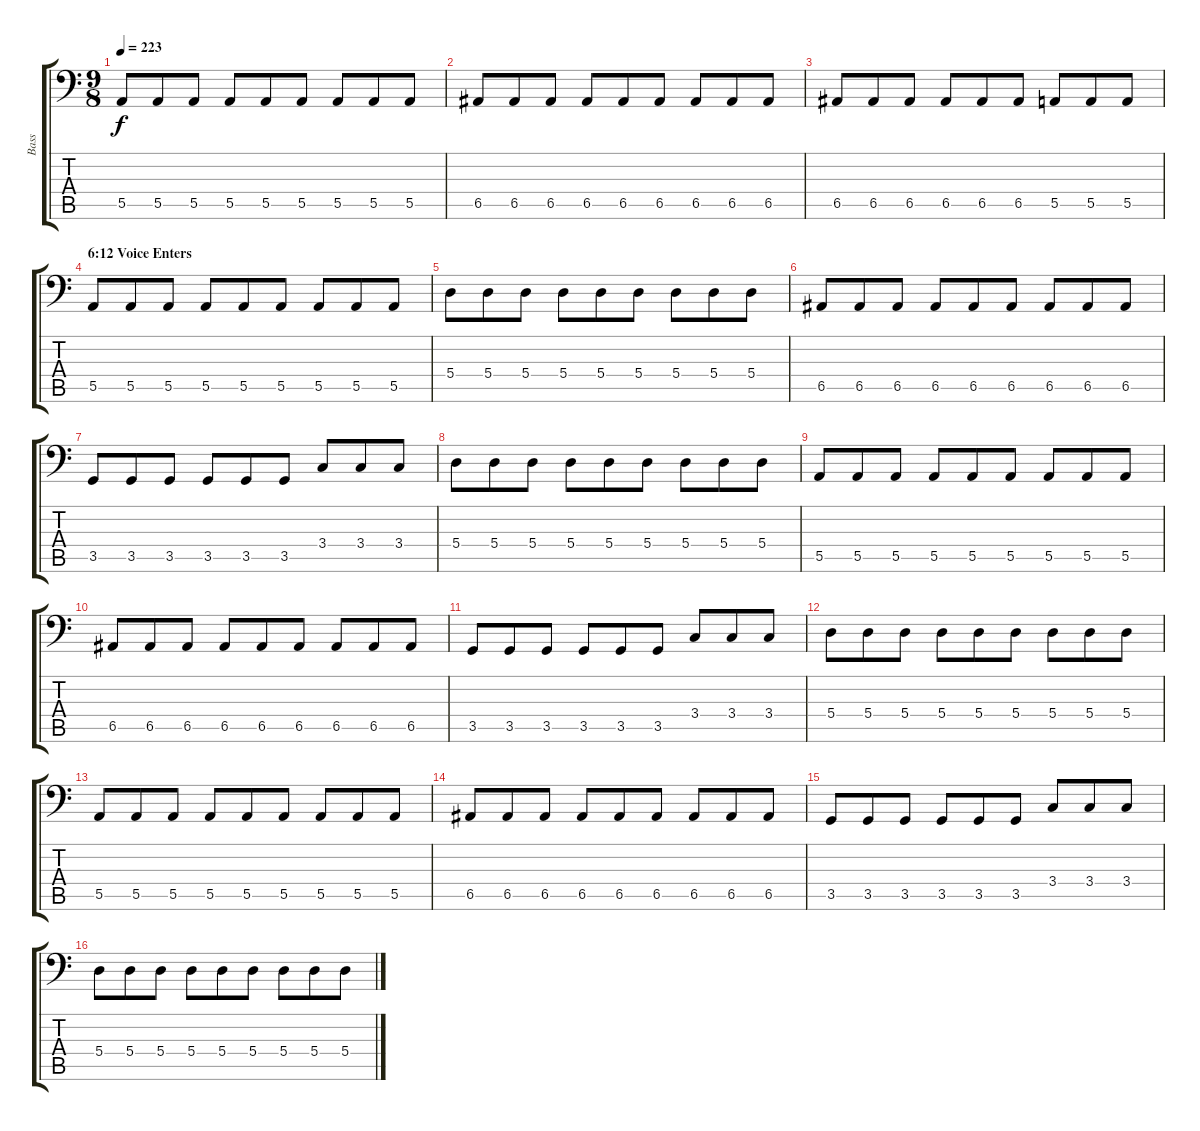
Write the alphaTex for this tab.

\track ("Bass" "Bass") {instrument electricbasspick}
\staff {score tabs}
\tuning (B2 G2 D2 A1 E1 B0) {hide}
\ts (9 8)
\tempo 223
\clef f4
\ks c
5.5.8{dy f} 5.5.8 5.5.8 5.5.8 5.5.8 5.5.8 5.5.8 5.5.8 5.5.8 |
6.5.8 6.5.8 6.5.8 6.5.8 6.5.8 6.5.8 6.5.8 6.5.8 6.5.8 |
6.5.8 6.5.8 6.5.8 6.5.8 6.5.8 6.5.8 5.5.8 5.5.8 5.5.8 |
\section ("" "6:12 Voice Enters")
5.5.8 5.5.8 5.5.8 5.5.8 5.5.8 5.5.8 5.5.8 5.5.8 5.5.8 |
5.4.8 5.4.8 5.4.8 5.4.8 5.4.8 5.4.8 5.4.8 5.4.8 5.4.8 |
6.5.8 6.5.8 6.5.8 6.5.8 6.5.8 6.5.8 6.5.8 6.5.8 6.5.8 |
3.5.8 3.5.8 3.5.8 3.5.8 3.5.8 3.5.8 3.4.8 3.4.8 3.4.8 |
5.4.8 5.4.8 5.4.8 5.4.8 5.4.8 5.4.8 5.4.8 5.4.8 5.4.8 |
5.5.8 5.5.8 5.5.8 5.5.8 5.5.8 5.5.8 5.5.8 5.5.8 5.5.8 |
6.5.8 6.5.8 6.5.8 6.5.8 6.5.8 6.5.8 6.5.8 6.5.8 6.5.8 |
3.5.8 3.5.8 3.5.8 3.5.8 3.5.8 3.5.8 3.4.8 3.4.8 3.4.8 |
5.4.8 5.4.8 5.4.8 5.4.8 5.4.8 5.4.8 5.4.8 5.4.8 5.4.8 |
5.5.8 5.5.8 5.5.8 5.5.8 5.5.8 5.5.8 5.5.8 5.5.8 5.5.8 |
6.5.8 6.5.8 6.5.8 6.5.8 6.5.8 6.5.8 6.5.8 6.5.8 6.5.8 |
3.5.8 3.5.8 3.5.8 3.5.8 3.5.8 3.5.8 3.4.8 3.4.8 3.4.8 |
5.4.8 5.4.8 5.4.8 5.4.8 5.4.8 5.4.8 5.4.8 5.4.8 5.4.8
